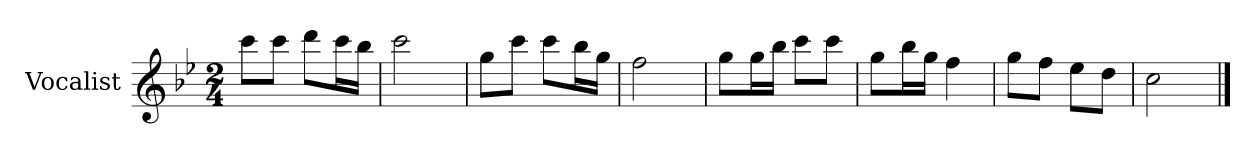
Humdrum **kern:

**kern
*part1
*staff1
*I"Vocalist
*k[b-e-]
*B-:
*M2/4
=
8cccL
8cccJ
8dddL
16cccL
16bb-JJ
=1
2ccc
=2
8ggL
8cccJ
8cccL
16bb-L
16ggJJ
=3
2ff
=4
8ggL
16ggL
16bb-JJ
8cccL
8cccJ
=5
8ggL
16bb-L
16ggJJ
4ff
=6
8ggL
8ffJ
8ee-L
8ddJ
=7
2cc
==
*-
